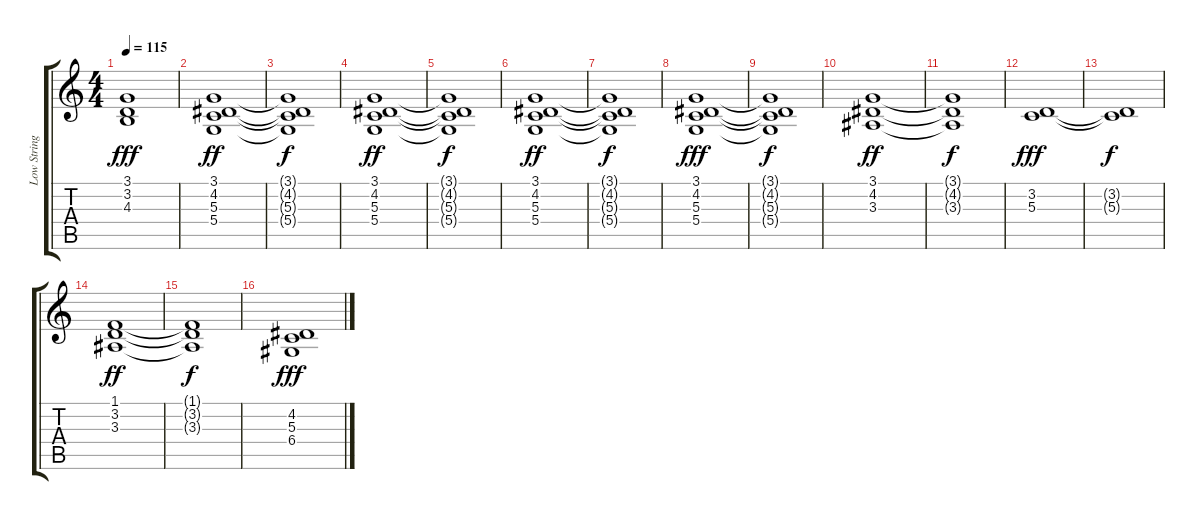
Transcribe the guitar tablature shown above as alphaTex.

\track ("Low Strings" "Low String") {instrument stringensemble2}
\staff {score tabs}
\tuning (E4 B3 G3 D3 A2 E2) {hide}
\ts (4 4)
\tempo 115
\clef g2
\ks c
(3.1 3.2 4.3).1{dy fff} |
(3.1 4.2 5.3 5.4).1{dy ff} |
(3.1{t} 4.2{t} 5.3{t} 5.4{t}).1{dy f} |
(3.1 4.2 5.3 5.4).1{dy ff} |
(3.1{t} 4.2{t} 5.3{t} 5.4{t}).1{dy f} |
(3.1 4.2 5.3 5.4).1{dy ff} |
(3.1{t} 4.2{t} 5.3{t} 5.4{t}).1{dy f} |
(3.1 4.2 5.3 5.4).1{dy fff} |
(3.1{t} 4.2{t} 5.3{t} 5.4{t}).1{dy f} |
(3.1 4.2 3.3).1{dy ff volume 8} |
(3.1{t} 4.2{t} 3.3{t}).1{dy f} |
(3.2 5.3).1{dy fff} |
(3.2{t} 5.3{t}).1{dy f} |
(1.1 3.2 3.3).1{dy ff} |
(1.1{t} 3.2{t} 3.3{t}).1{dy f} |
(4.2 5.3 6.4).1{dy fff}
